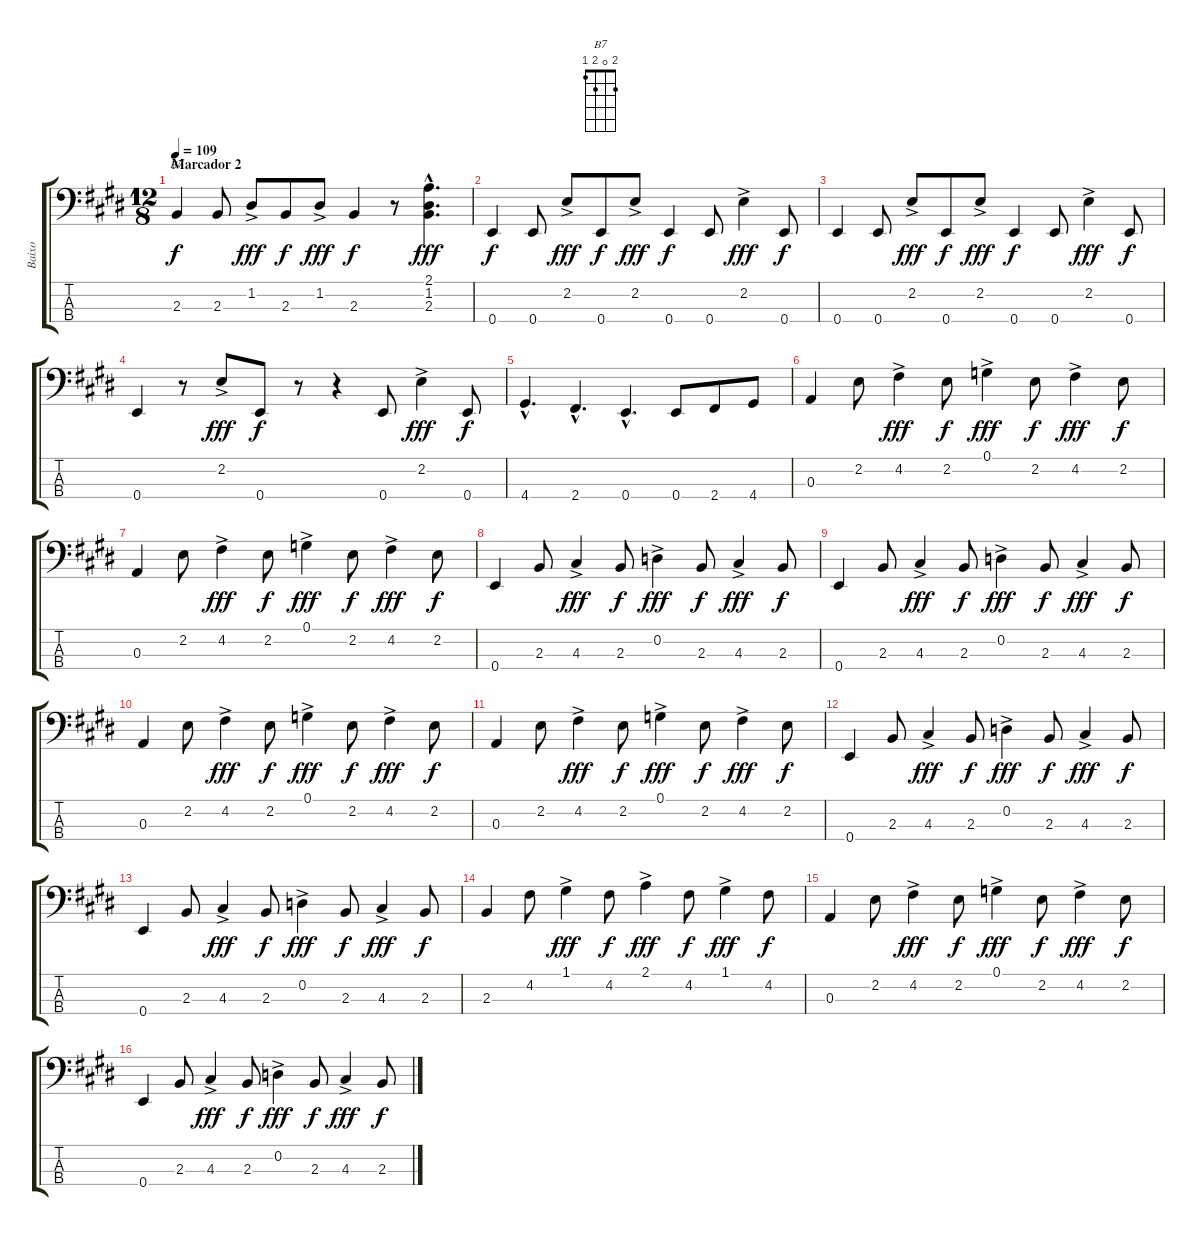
\track ("Baixo" "Baixo") {instrument acousticbass}
\staff {score tabs}
\tuning (G2 D2 A1 E1) {hide}
\chord ("B7" 2 0 2 1)
\ts (12 8)
\section ("" "Marcador 2")
\tempo 109
\clef f4
\ks e
2.3.4{ch "B7" dy f} 2.3.8 1.2{ac}.8{dy fff} 2.3.8{dy f} 1.2{ac}.8{dy fff} 2.3.4{dy f} r.8 (2.1{hac} 1.2{hac} 2.3{hac}).4{d dy fff} |
0.4.4{dy f} 0.4.8 2.2{ac}.8{dy fff} 0.4.8{dy f} 2.2{ac}.8{dy fff} 0.4.4{dy f} 0.4.8 2.2{ac}.4{dy fff} 0.4.8{dy f} |
0.4.4 0.4.8 2.2{ac}.8{dy fff} 0.4.8{dy f} 2.2{ac}.8{dy fff} 0.4.4{dy f} 0.4.8 2.2{ac}.4{dy fff} 0.4.8{dy f} |
0.4.4 r.8 2.2{ac}.8{dy fff} 0.4.8{dy f} r.8 r.4 0.4.8 2.2{ac}.4{dy fff} 0.4.8{dy f} |
4.4{hac}.4{d} 2.4{hac}.4{d} 0.4{hac}.4{d} 0.4.8 2.4.8 4.4.8 |
0.3.4 2.2.8 4.2{ac}.4{dy fff} 2.2.8{dy f} 0.1{ac}.4{dy fff} 2.2.8{dy f} 4.2{ac}.4{dy fff} 2.2.8{dy f} |
0.3.4 2.2.8 4.2{ac}.4{dy fff} 2.2.8{dy f} 0.1{ac}.4{dy fff} 2.2.8{dy f} 4.2{ac}.4{dy fff} 2.2.8{dy f} |
0.4.4 2.3.8 4.3{ac}.4{dy fff} 2.3.8{dy f} 0.2{ac}.4{dy fff} 2.3.8{dy f} 4.3{ac}.4{dy fff} 2.3.8{dy f} |
0.4.4 2.3.8 4.3{ac}.4{dy fff} 2.3.8{dy f} 0.2{ac}.4{dy fff} 2.3.8{dy f} 4.3{ac}.4{dy fff} 2.3.8{dy f} |
0.3.4 2.2.8 4.2{ac}.4{dy fff} 2.2.8{dy f} 0.1{ac}.4{dy fff} 2.2.8{dy f} 4.2{ac}.4{dy fff} 2.2.8{dy f} |
0.3.4 2.2.8 4.2{ac}.4{dy fff} 2.2.8{dy f} 0.1{ac}.4{dy fff} 2.2.8{dy f} 4.2{ac}.4{dy fff} 2.2.8{dy f} |
0.4.4 2.3.8 4.3{ac}.4{dy fff} 2.3.8{dy f} 0.2{ac}.4{dy fff} 2.3.8{dy f} 4.3{ac}.4{dy fff} 2.3.8{dy f} |
0.4.4 2.3.8 4.3{ac}.4{dy fff} 2.3.8{dy f} 0.2{ac}.4{dy fff} 2.3.8{dy f} 4.3{ac}.4{dy fff} 2.3.8{dy f} |
2.3.4 4.2.8 1.1{ac}.4{dy fff} 4.2.8{dy f} 2.1{ac}.4{dy fff} 4.2.8{dy f} 1.1{ac}.4{dy fff} 4.2.8{dy f} |
0.3.4 2.2.8 4.2{ac}.4{dy fff} 2.2.8{dy f} 0.1{ac}.4{dy fff} 2.2.8{dy f} 4.2{ac}.4{dy fff} 2.2.8{dy f} |
0.4.4 2.3.8 4.3{ac}.4{dy fff} 2.3.8{dy f} 0.2{ac}.4{dy fff} 2.3.8{dy f} 4.3{ac}.4{dy fff} 2.3.8{dy f}
